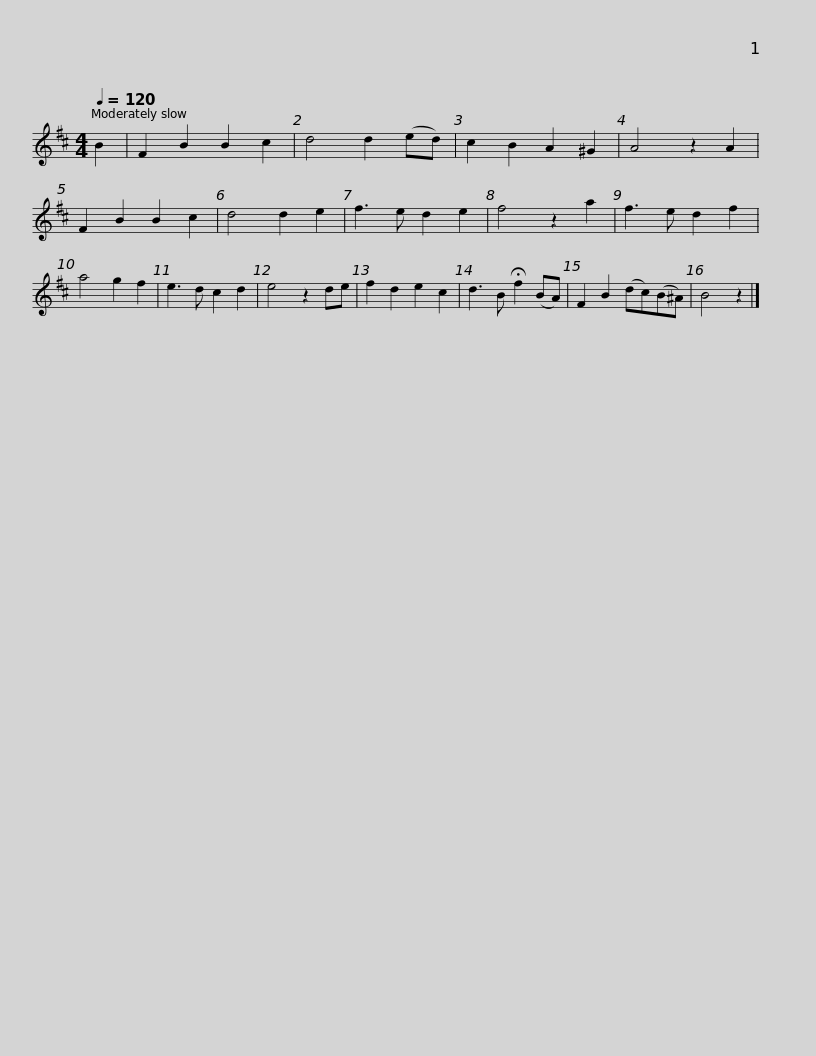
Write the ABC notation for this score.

X:1
L:1/8
Q:1/4=120
M:4/4
I:linebreak $
K:Bmin
V:1 treble
V:1
 B2 | F2 B2 B2 c2 | d4 d2 (ed) | c2 B2 A2 ^G2 | A4 z2 A2 | %5
 F2 B2 B2 c2 | d4 d2 e2 | f3 e d2 e2 | f4 z2 a2 | f3 e d2 f2 | %10
 a4 g2 f2 |$ e3 d c2 d2 | e4 z2 de | f2 d2 e2 c2 | d3 B !fermata!f2 (BA) | %15
 F2 B2 (dc)(B^A) | B4 z2 |] %17
